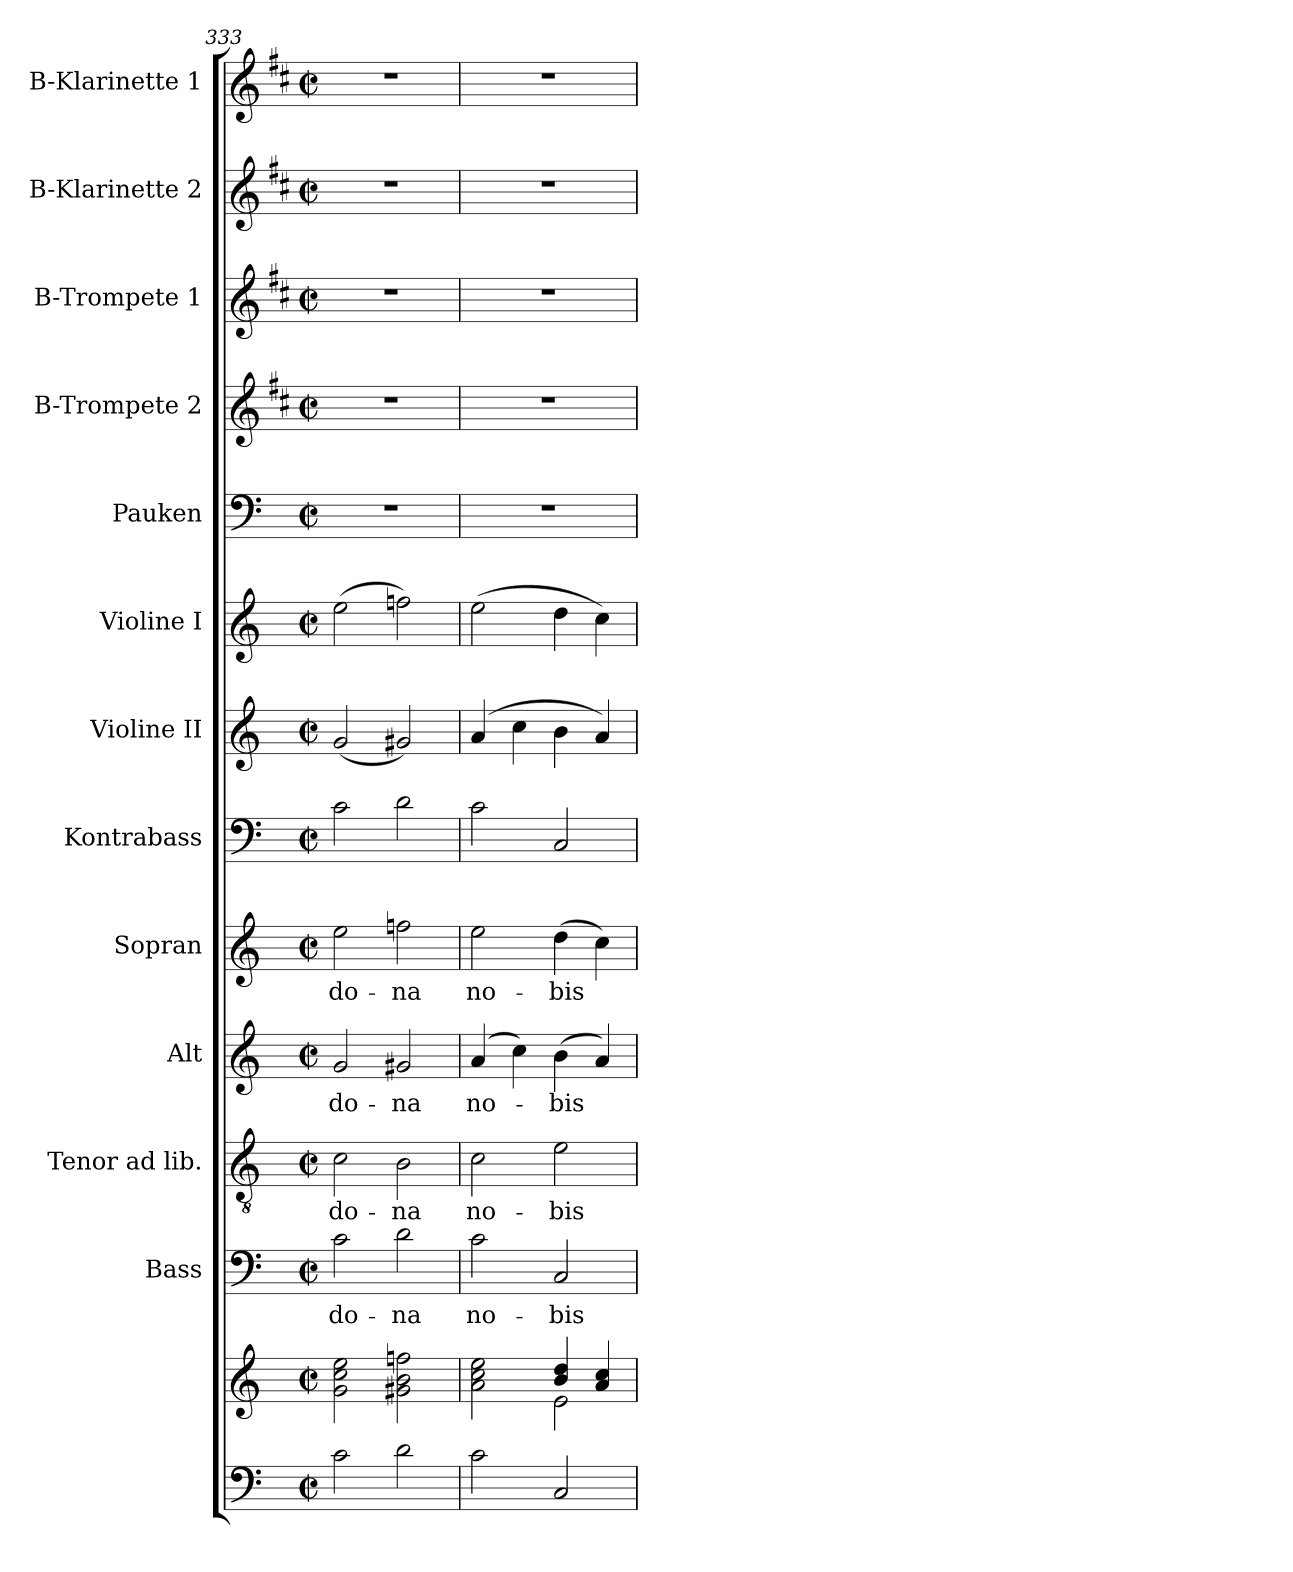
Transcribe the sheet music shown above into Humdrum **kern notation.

**kern	**kern	**kern	**text	**kern	**text	**kern	**text	**kern	**text	**kern	**kern	**kern	**kern	**kern	**kern	**kern	**kern
*part13	*part13	*part12	*part12	*part11	*part11	*part10	*part10	*part9	*part9	*part8	*part7	*part6	*part5	*part4	*part3	*part2	*part1
*staff14	*staff13	*staff12	*staff12	*staff11	*staff11	*staff10	*staff10	*staff9	*staff9	*staff8	*staff7	*staff6	*staff5	*staff4	*staff3	*staff2	*staff1
*	*	*I"Bass	*	*I"Tenor ad lib.	*	*I"Alt	*	*I"Sopran	*	*I"Kontrabass	*I"Violine II	*I"Violine I	*I"Pauken	*I"B-Trompete 2	*I"B-Trompete 1	*I"B-Klarinette 2	*I"B-Klarinette 1
*	*	*I'B.	*	*I'T.	*	*I'A.	*	*I'S.	*	*I'Kb.	*I'Vl. II	*I'Vl. I	*I'Pk.	*I'Trp. 2	*I'Trp. 1	*I'B Kl. 2	*I'B Kl. 1
!!LO:PB:g=z
*clefF4	*clefG2	*clefF4	*	*clefGv2	*	*clefG2	*	*clefG2	*	*clefF4	*clefG2	*clefG2	*clefF4	*clefG2	*clefG2	*clefG2	*clefG2
*	*	*	*	*	*	*	*	*	*	*ITrd7c12	*	*	*	*ITrd1c2	*ITrd1c2	*ITrd1c2	*ITrd1c2
*k[]	*k[]	*k[]	*	*k[]	*	*k[]	*	*k[]	*	*k[]	*k[]	*k[]	*k[]	*k[]	*k[]	*k[]	*k[]
*C:	*C:	*C:	*	*C:	*	*C:	*	*C:	*	*C:	*C:	*C:	*C:	*C:	*C:	*C:	*C:
*M2/2	*M2/2	*M2/2	*	*M2/2	*	*M2/2	*	*M2/2	*	*M2/2	*M2/2	*M2/2	*M2/2	*M2/2	*M2/2	*M2/2	*M2/2
*met(c|)	*met(c|)	*met(c|)	*	*met(c|)	*	*met(c|)	*	*met(c|)	*	*met(c|)	*met(c|)	*met(c|)	*met(c|)	*met(c|)	*met(c|)	*met(c|)	*met(c|)
=333	=333	=333	=333	=333	=333	=333	=333	=333	=333	=333	=333	=333	=333	=333	=333	=333	=333
!	!	!	!LO:LY:b	!	!LO:LY:b	!	!LO:LY:b	!	!LO:LY:b	!	!	!	!	!	!	!	!
2c\	2g\ 2cc\ 2ee\	2c\	do-	2c\	do-	2g/	do-	2ee\	do-	2C\	(<2g/	(>2ee\	1r	1r	1r	1r	1r
!	!	!	!LO:LY:b	!	!LO:LY:b	!	!LO:LY:b	!	!LO:LY:b	!	!	!	!	!	!	!	!
2d\	2g#X\ 2b\ 2ffn\	2d\	-na	2B\	-na	2g#X/	-na	2ffn\	-na	2D\	2g#X/)	2ffn\)	.	.	.	.	.
=334	=334	=334	=334	=334	=334	=334	=334	=334	=334	=334	=334	=334	=334	=334	=334	=334	=334
*	*^	*	*	*	*	*	*	*	*	*	*	*	*	*	*	*	*
!	!	!	!	!LO:LY:b	!	!LO:LY:b	!	!LO:LY:b	!	!LO:LY:b	!	!	!	!	!	!	!	!
2c\	2a\ 2cc\ 2ee\	2ryy	2c\	no-	2c\	no-	(4a/	no-	2ee\	no-	2C\	(4a/	(>2ee\	1r	1r	1r	1r	1r
.	.	.	.	.	.	.	4cc\)	.	.	.	.	4cc\	.	.	.	.	.	.
!	!	!	!	!LO:LY:b	!	!LO:LY:b	!	!LO:LY:b	!	!LO:LY:b	!	!	!	!	!	!	!	!
2C/	4b/ 4dd/	2e\	2C/	-bis	2e\	-bis	(>4b\	-bis	(>4dd\	-bis	2CC/	4b\	4dd\	.	.	.	.	.
.	4a/ 4cc/	.	.	.	.	.	4a/)	.	4cc\)	.	.	4a/)	4cc\)	.	.	.	.	.
*	*v	*v	*	*	*	*	*	*	*	*	*	*	*	*	*	*	*	*
=	=	=	=	=	=	=	=	=	=	=	=	=	=	=	=	=	=
*-	*-	*-	*-	*-	*-	*-	*-	*-	*-	*-	*-	*-	*-	*-	*-	*-	*-
